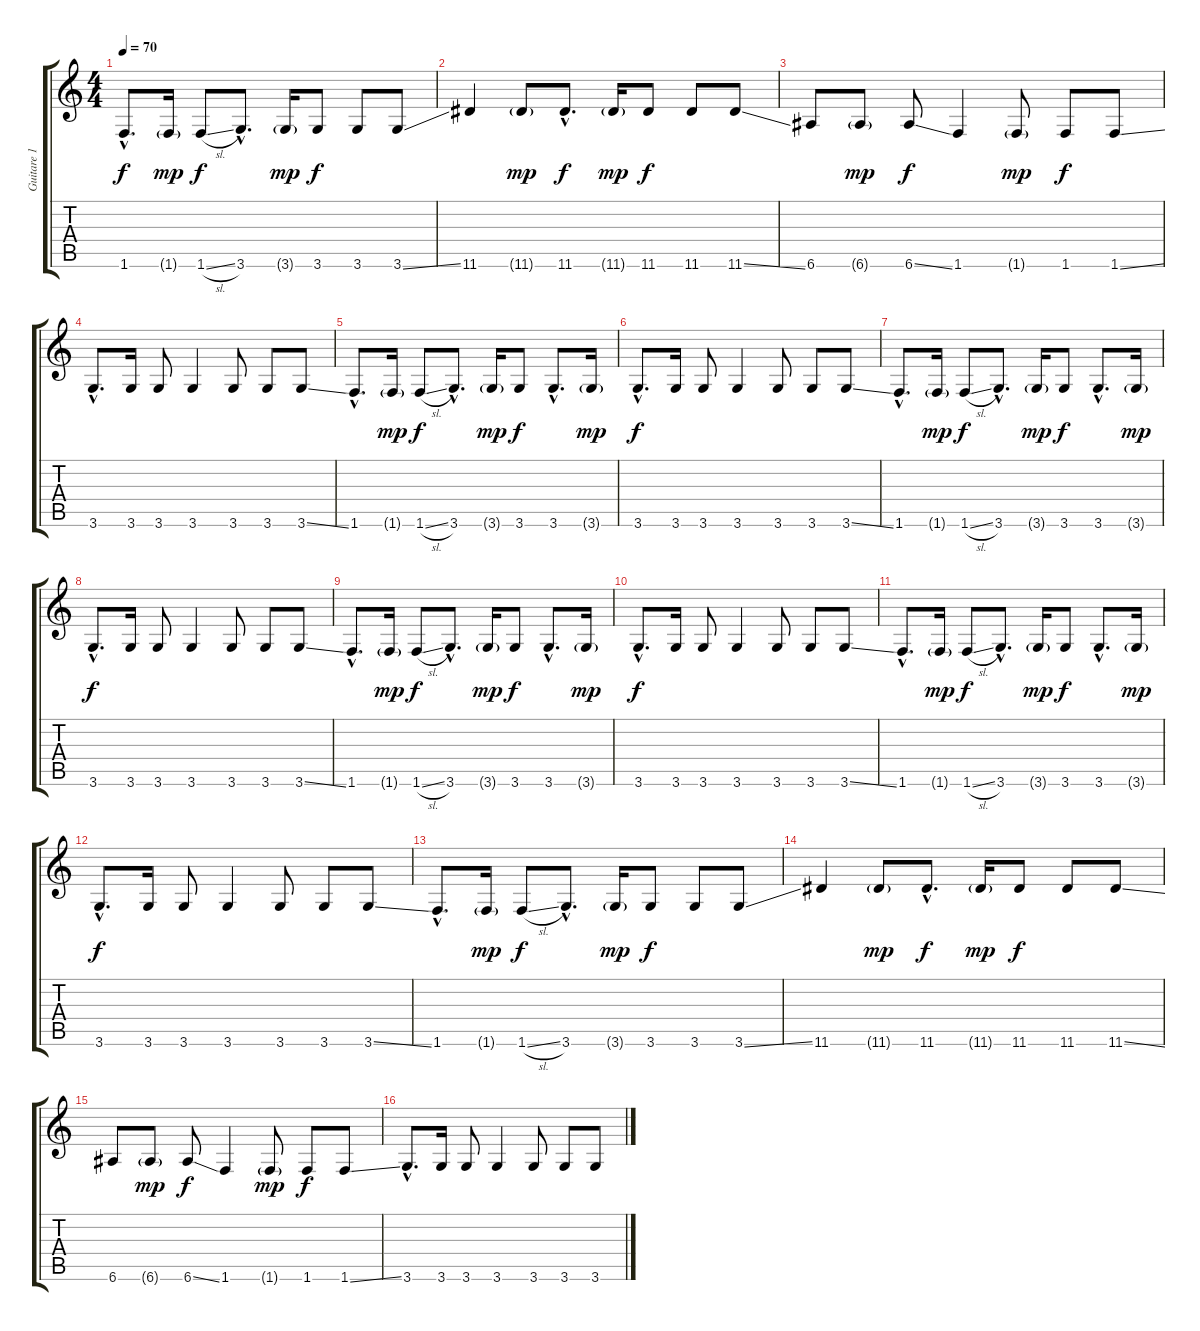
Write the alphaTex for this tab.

\track ("Guitare 1" "Guitare 1") {instrument electricguitarjazz}
\staff {score tabs}
\tuning (E4 B3 G3 D3 A2 E2) {hide}
\ts (4 4)
\tempo 70
\clef g2
\ks c
1.6{hac}.8{d dy f} 1.6{g}.16{dy mp} 1.6{sl}.8{dy f} 3.6{hac}.8{d} 3.6{g}.16{dy mp} 3.6.8{dy f} 3.6.8 3.6{ss}.8 |
11.6.4 11.6{g}.8{dy mp} 11.6{hac}.8{d dy f} 11.6{g}.16{dy mp} 11.6.8{dy f} 11.6.8 11.6{ss}.8 |
6.6.8 6.6{g}.8{dy mp} 6.6{ss}.8{dy f} 1.6.4 1.6{g}.8{dy mp} 1.6.8{dy f} 1.6{ss}.8 |
3.6{hac}.8{d} 3.6.16 3.6.8 3.6.4 3.6.8 3.6.8 3.6{ss}.8 |
1.6{hac}.8{d} 1.6{g}.16{dy mp} 1.6{sl}.8{dy f} 3.6{hac}.8{d} 3.6{g}.16{dy mp} 3.6.8{dy f} 3.6{hac}.8{d} 3.6{g}.16{dy mp} |
3.6{hac}.8{d dy f} 3.6.16 3.6.8 3.6.4 3.6.8 3.6.8 3.6{ss}.8 |
1.6{hac}.8{d} 1.6{g}.16{dy mp} 1.6{sl}.8{dy f} 3.6{hac}.8{d} 3.6{g}.16{dy mp} 3.6.8{dy f} 3.6{hac}.8{d} 3.6{g}.16{dy mp} |
3.6{hac}.8{d dy f} 3.6.16 3.6.8 3.6.4 3.6.8 3.6.8 3.6{ss}.8 |
1.6{hac}.8{d} 1.6{g}.16{dy mp} 1.6{sl}.8{dy f} 3.6{hac}.8{d} 3.6{g}.16{dy mp} 3.6.8{dy f} 3.6{hac}.8{d} 3.6{g}.16{dy mp} |
3.6{hac}.8{d dy f} 3.6.16 3.6.8 3.6.4 3.6.8 3.6.8 3.6{ss}.8 |
1.6{hac}.8{d} 1.6{g}.16{dy mp} 1.6{sl}.8{dy f} 3.6{hac}.8{d} 3.6{g}.16{dy mp} 3.6.8{dy f} 3.6{hac}.8{d} 3.6{g}.16{dy mp} |
3.6{hac}.8{d dy f} 3.6.16 3.6.8 3.6.4 3.6.8 3.6.8 3.6{ss}.8 |
1.6{hac}.8{d} 1.6{g}.16{dy mp} 1.6{sl}.8{dy f} 3.6{hac}.8{d} 3.6{g}.16{dy mp} 3.6.8{dy f} 3.6.8 3.6{ss}.8 |
11.6.4 11.6{g}.8{dy mp} 11.6{hac}.8{d dy f} 11.6{g}.16{dy mp} 11.6.8{dy f} 11.6.8 11.6{ss}.8 |
6.6.8 6.6{g}.8{dy mp} 6.6{ss}.8{dy f} 1.6.4 1.6{g}.8{dy mp} 1.6.8{dy f} 1.6{ss}.8 |
3.6{hac}.8{d} 3.6.16 3.6.8 3.6.4 3.6.8 3.6.8 3.6{ss}.8
